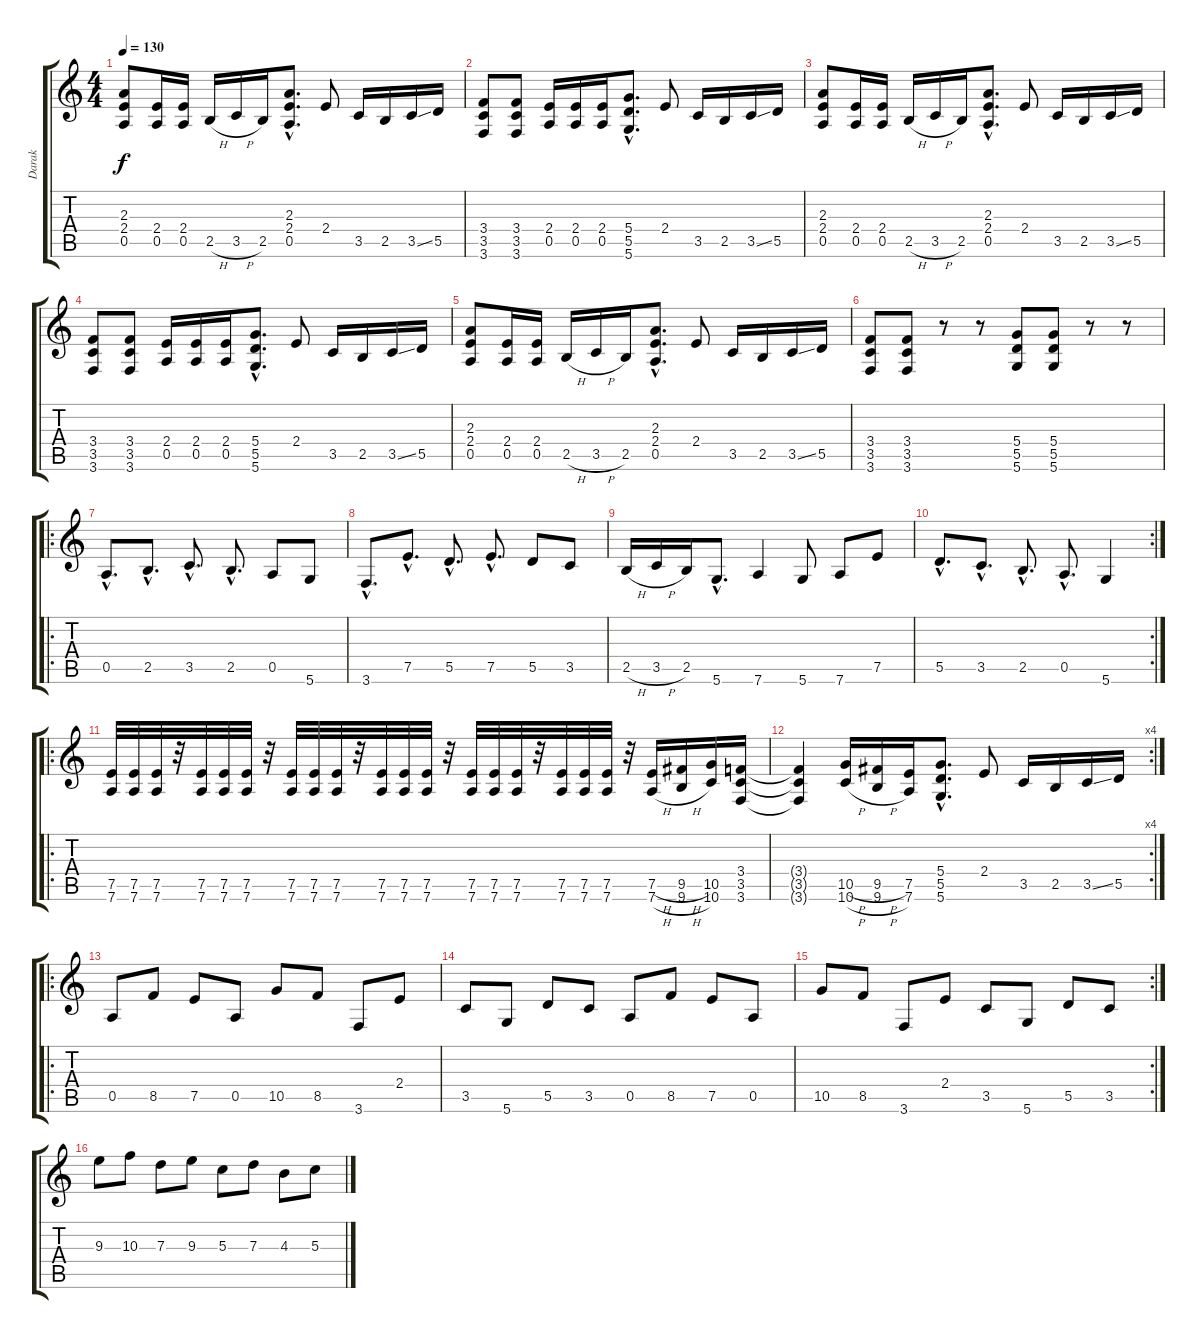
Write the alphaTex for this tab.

\track ("Darak" "Darak") {instrument distortionguitar}
\staff {score tabs}
\tuning (E4 B3 G3 D3 A2 D2) {hide}
\ts (4 4)
\tempo 130
\clef g2
\ks c
(2.3 2.4 0.5).8{dy f} (2.4 0.5).16 (2.4 0.5).16 2.5{h}.16 3.5{h}.16 2.5.16 (2.3{hac} 2.4{hac} 0.5{hac}).8{d} 2.4.8 3.5.16 2.5.16 3.5{ss}.16 5.5.16 |
(3.4 3.5 3.6).8 (3.4 3.5 3.6).8 (2.4 0.5).16 (2.4 0.5).16 (2.4 0.5).16 (5.4{hac} 5.5{hac} 5.6{hac}).8{d} 2.4.8 3.5.16 2.5.16 3.5{ss}.16 5.5.16 |
(2.3 2.4 0.5).8 (2.4 0.5).16 (2.4 0.5).16 2.5{h}.16 3.5{h}.16 2.5.16 (2.3{hac} 2.4{hac} 0.5{hac}).8{d} 2.4.8 3.5.16 2.5.16 3.5{ss}.16 5.5.16 |
(3.4 3.5 3.6).8 (3.4 3.5 3.6).8 (2.4 0.5).16 (2.4 0.5).16 (2.4 0.5).16 (5.4{hac} 5.5{hac} 5.6{hac}).8{d} 2.4.8 3.5.16 2.5.16 3.5{ss}.16 5.5.16 |
(2.3 2.4 0.5).8 (2.4 0.5).16 (2.4 0.5).16 2.5{h}.16 3.5{h}.16 2.5.16 (2.3{hac} 2.4{hac} 0.5{hac}).8{d} 2.4.8 3.5.16 2.5.16 3.5{ss}.16 5.5.16 |
(3.4 3.5 3.6).8 (3.4 3.5 3.6).8 r.8 r.8 (5.4 5.5 5.6).8 (5.4 5.5 5.6).8 r.8 r.8 |
\ro
0.5{hac}.8{d} 2.5{hac}.8{d} 3.5{hac}.8{d} 2.5{hac}.8{d} 0.5.8 5.6.8 |
3.6{hac}.8{d} 7.5{hac}.8{d} 5.5{hac}.8{d} 7.5{hac}.8{d} 5.5.8 3.5.8 |
2.5{h}.16 3.5{h}.16 2.5.16 5.6{hac}.8{d} 7.6.4 5.6.8 7.6.8 7.5.8 |
\rc 2
5.5{hac}.8{d} 3.5{hac}.8{d} 2.5{hac}.8{d} 0.5{hac}.8{d} 5.6.4 |
\ro
(7.5 7.6).32 (7.5 7.6).32 (7.5 7.6).32 r.32 (7.5 7.6).32 (7.5 7.6).32 (7.5 7.6).32 r.32 (7.5 7.6).32 (7.5 7.6).32 (7.5 7.6).32 r.32 (7.5 7.6).32 (7.5 7.6).32 (7.5 7.6).32 r.32 (7.5 7.6).32 (7.5 7.6).32 (7.5 7.6).32 r.32 (7.5 7.6).32 (7.5 7.6).32 (7.5 7.6).32 r.32 (7.5{h} 7.6{h}).16 (9.5{h} 9.6{h}).16 (10.5 10.6).16 (3.4 3.5 3.6).16 |
\rc 4
(3.4{t} 3.5{t} 3.6{t}).4 (10.5{h} 10.6{h}).16 (9.5{h} 9.6{h}).16 (7.5 7.6).16 (5.4{hac} 5.5{hac} 5.6{hac}).8{d} 2.4.8 3.5.16 2.5.16 3.5{ss}.16 5.5.16 |
\ro
0.5.8 8.5.8 7.5.8 0.5.8 10.5.8 8.5.8 3.6.8 2.4.8 |
3.5.8 5.6.8 5.5.8 3.5.8 0.5.8 8.5.8 7.5.8 0.5.8 |
\rc 2
10.5.8 8.5.8 3.6.8 2.4.8 3.5.8 5.6.8 5.5.8 3.5.8 |
9.3.8 10.3.8 7.3.8 9.3.8 5.3.8 7.3.8 4.3.8 5.3.8
